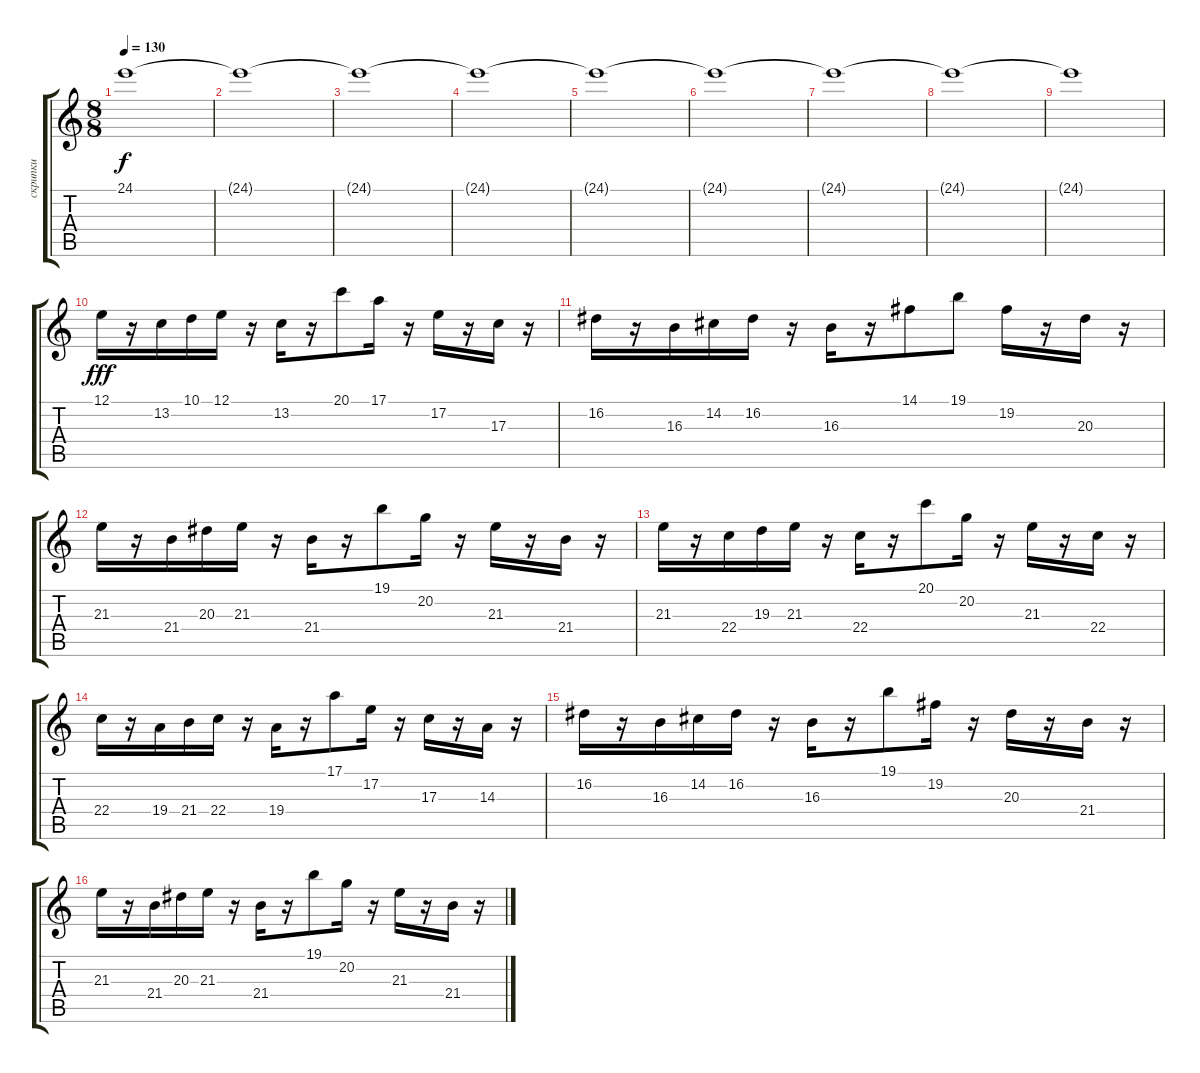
\track ("скрипки" "скрипки") {instrument stringensemble1}
\staff {score tabs}
\tuning (E4 B3 G3 D3 A2 E2) {hide}
\ts (8 8)
\tempo 130
\clef g2
\ks c
24.1{t}.1{dy f} |
24.1{t}.1 |
24.1{t}.1 |
24.1{t}.1 |
24.1{t}.1 |
24.1{t}.1 |
24.1{t}.1 |
24.1{t}.1 |
24.1{t}.1 |
12.1.16{dy fff} r.16 13.2.16 10.1.16 12.1.16 r.16 13.2.16 r.16 20.1.8 17.1.16 r.16 17.2.16 r.16 17.3.16 r.16 |
16.2.16 r.16 16.3.16 14.2.16 16.2.16 r.16 16.3.16 r.16 14.1.8 19.1.8 19.2.16 r.16 20.3.16 r.16 |
21.3.16 r.16 21.4.16 20.3.16 21.3.16 r.16 21.4.16 r.16 19.1.8 20.2.16 r.16 21.3.16 r.16 21.4.16 r.16 |
21.3.16 r.16 22.4.16 19.3.16 21.3.16 r.16 22.4.16 r.16 20.1.8 20.2.16 r.16 21.3.16 r.16 22.4.16 r.16 |
22.4.16 r.16 19.4.16 21.4.16 22.4.16 r.16 19.4.16 r.16 17.1.8 17.2.16 r.16 17.3.16 r.16 14.3.16 r.16 |
16.2.16 r.16 16.3.16 14.2.16 16.2.16 r.16 16.3.16 r.16 19.1.8 19.2.16 r.16 20.3.16 r.16 21.4.16 r.16 |
21.3.16 r.16 21.4.16 20.3.16 21.3.16 r.16 21.4.16 r.16 19.1.8 20.2.16 r.16 21.3.16 r.16 21.4.16 r.16
